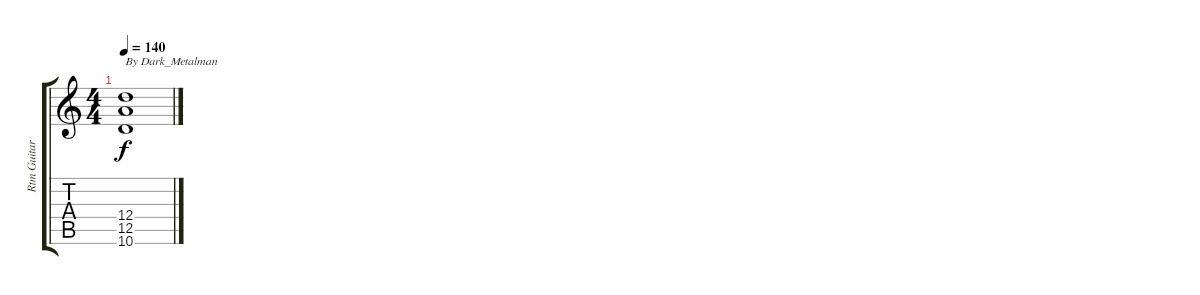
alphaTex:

\track ("Rtm Guitar" "Rtm Guitar") {instrument distortionguitar}
\staff {score tabs}
\tuning (E4 B3 G3 D3 A2 E2) {hide}
\ts (4 4)
\tempo 140
\clef g2
\ks c
(12.4 12.5 10.6).1{txt "By Dark_Metalman" dy f}
